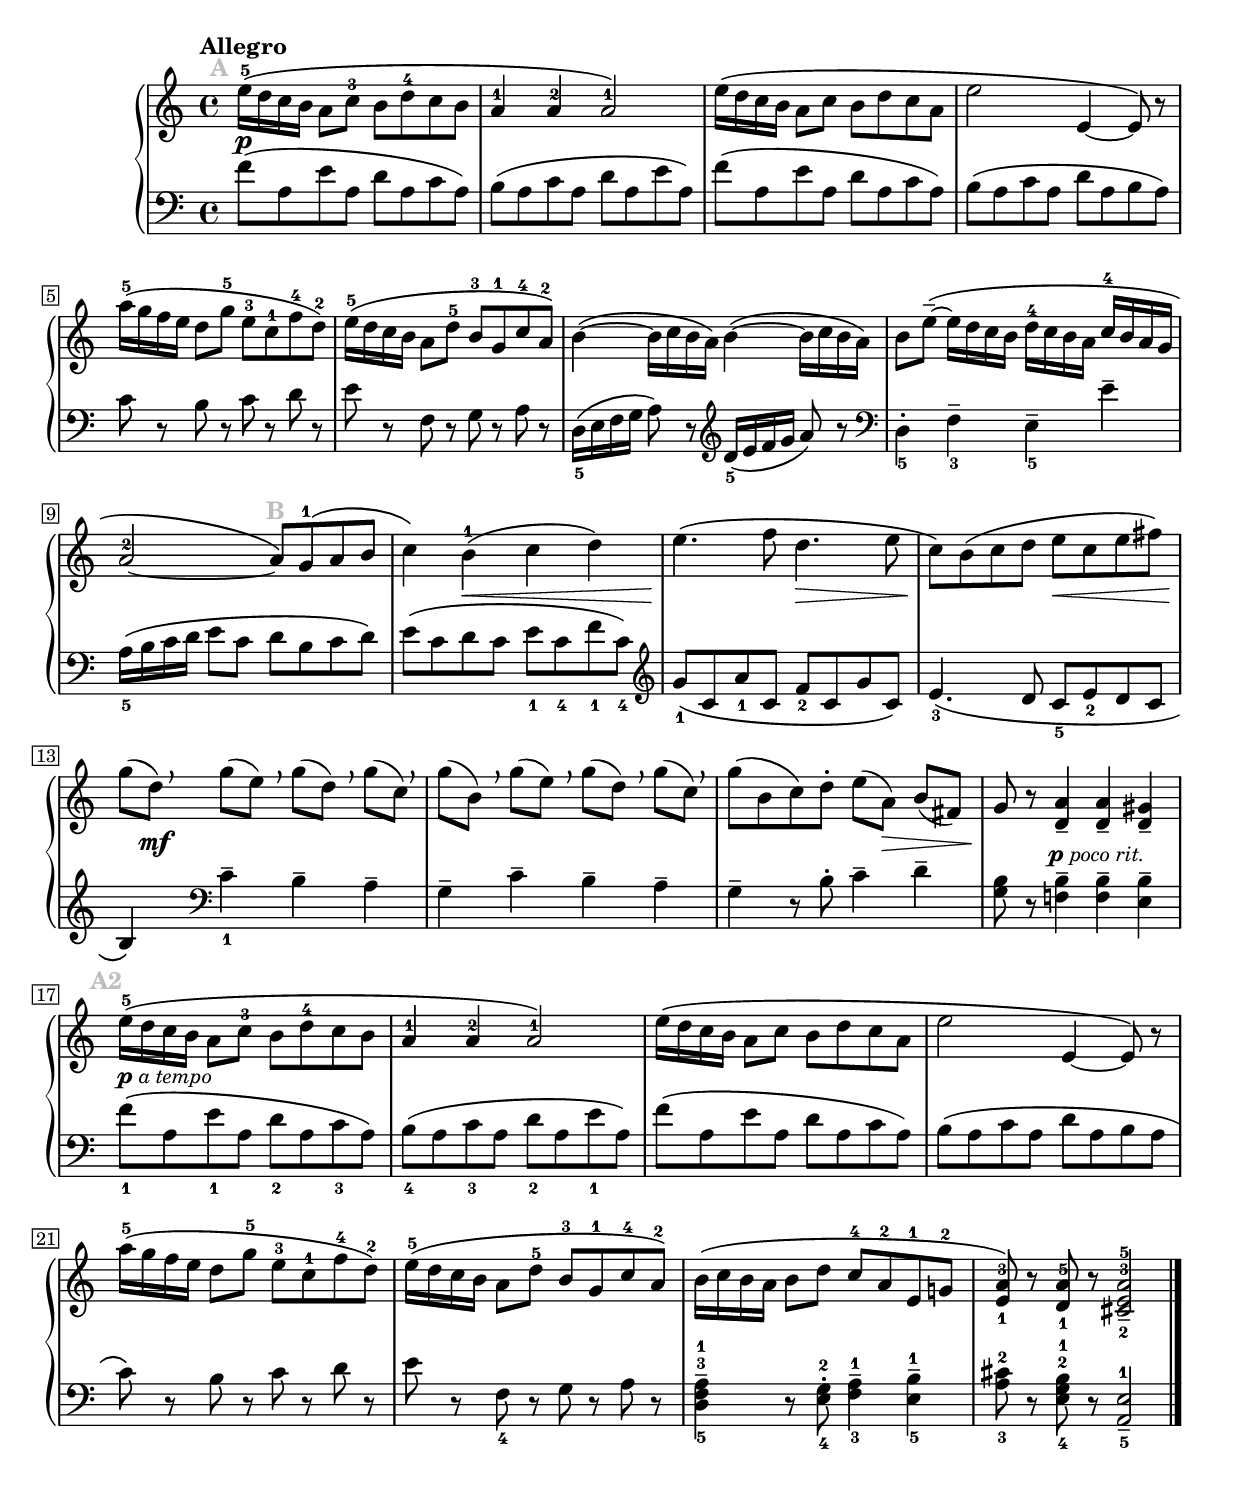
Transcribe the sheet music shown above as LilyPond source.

Global = {
  \key c \major
  \time 4/4
  \include "../global.ly"
}

Soprano = \context Voice = "one" \relative c'' {
  \voiceOne
  \stemNeutral\tieNeutral\phrasingSlurNeutral\slurNeutral
  \override MultiMeasureRest.staff-position = #0
  \override Rest.staff-position = #0
  \override BreathingSign.text =
    \markup { \musicglyph "scripts.raltcomma" }
  \override Fingering.staff-padding = #'()
  %1
  | \tempo "Allegro"
    \textMark \markup { \hspace #2.5 "A" }
    e16-5\( d c b a8
    c-3
    b d-4 c b
  | a4-1 a-2 a2-1\)
  | e'16\( d c b a8 c b d c a
  | e'2 e,4~ e8\) r
  %5
  | a'16-5\( g f e d8 g-5 e-3 c-1 f-4 d-2\)
  | e16-5\( d c b a8 d-5 b-3 g-1 c-4 a-2\)
  | b4~\( b16 c b a\) b4~\( b16 c b a\)
  | b8 e~^-\( e16 d c b d-4 c b a c-4 b a g
  | a2~-2
    \textMark \markup { "B" }
    a8\) g-1\( a b
  %10
  | c4\) b-1\( c d\)
  | e4.\( f8 d4. e8
  | c8\) b\( c d e c e fis\)
  | g8( d) \breathe g[( e]) \breathe g( d) \breathe g[( c,]) \breathe
  | g'8( b,) \breathe g'[( e]) \breathe g( d) \breathe g[( c,]) \breathe
  %15
  | g'\( b, c\) d^. e[( a,]) b( fis)
  | g8 r <d a'>4_- q_- <d gis>_-
  | \textMark \markup { \hspace #-0.5 "A2" }
    e'16-5\( d c b a8
    c-3
    b d-4 c b
  | a4-1 a-2 a2-1\)
  | e'16\( d c b a8 c b d c a
  %20
  | e'2 e,4~ e8\) r
  | a'16-5\( g f e d8 g-5 e-3 c-1 f-4 d-2\)
  | e16-5\( d c b a8 d-5 b-3 g-1 c-4 a-2\)
  | b16\( c b a b8 d c-4 a-2 e-1 g!-2
  | %\set fingeringOrientations = #'(up)
    <e-1 a-3>8\) r <d-1 a'-5> r <cis-2 e-3 a-5>2_-
    \fine
}

Bass = \context Voice = "four" \relative c' {
  \voiceFour
  \stemNeutral\tieNeutral\phrasingSlurNeutral
  \override MultiMeasureRest.staff-position = #0
  \override Rest.staff-position = #0
  %1
  | f8\( a, e' a, d a c a\)
  | b\( a c a d a e' a,\)
  | f'\( a, e' a, d a c a\)
  | b\( a c a d a b a\)
  %5
  | c r b r c r d r
  | e r f, r g r a r
  | d,16-5\( e f g a8\) r \clef "treble" d16-5\( e f g a8\) r
  | \clef "bass" d,,4^.-5 f^--3 e^--5 e'^-
  | a,16-5\( b c d e8 c d b c d\)
  %10
  | e\( c d c e-1 c-4 f-1 c-4\)
    \clef "treble"
  | g'-1\( c, a'-1 c, f-2 c g' c,\)
  | e4.-3\( d8 c-5 e-2 d c
  | b4\) \clef "bass" c^--1 b^- a^-
  | g^- c^- b^- a^-
  %15
  | g^- r8 b^. c4^- d^-
  | <g, b>8 r <f! b>4^- q^- <e b'>^-
  | f'8-1\( a, e'-1 a, d-2 a c-3 a\)
  | b\(-4 a c-3 a d-2 a e'-1 a,\)
  | f'8\( a, e' a, d a c a\)
  %20
  | b\( a c a d a b a
  | c\) r b r c r d r
  | e r f,-4 r g r a r
  | <d,-5 f-3 a-1>4^- r8 <e-4 g-2>^. <f-3 a-1>4^- <e-5 b'-1>^-
  | <a-3 cis-2>8 r <e-4 g-2 b-1> r <a,-5 e'-1>2_-
    \fine
}

centerDynamics = {
  %1
  | s4\p s2.
  | s1*8
  %10
  | s4 s\< s2
  | s2\! s4\> s
  | s2\! s4\< s
  | s8\! s\mf s2.
  | s1
  %15
  | s2 s8 s\> s4
  | s4\!
    \once\override TextScript.extra-offset = #'(-0.5 . 0)
    s-\markup { \dynamic p "poco rit." } s2
  | s4-\markup { \dynamic p "a tempo" } s2.
}

forceBreaks = {
  % page 1
  \repeat unfold 3 { s1\noBreak } s1\break\noPageBreak
  \repeat unfold 3 { s1\noBreak } s1\break\noPageBreak
  \repeat unfold 3 { s1\noBreak } s1\break\noPageBreak
  \repeat unfold 3 { s1\noBreak } s1\break\noPageBreak
  \repeat unfold 3 { s1\noBreak } s1\break\noPageBreak
}

\score {
  \new PianoStaff
  <<
    \accidentalStyle Score.piano
    \context Staff = "upper" <<
      \set Staff.midiInstrument = #"acoustic grand"
      \Global
      \clef treble
      \Soprano
    >>
    \new Devnull \forceBreaks
    \context Dynamics = "dynamics" \centerDynamics
    \context Staff = "lower" <<
      \set Staff.midiInstrument = #"acoustic grand"
      \Global
      \clef bass
      \Bass
    >>
  >>
  \header {
    composer = "Franco Margola"
    opus = ##f % "dC 108"
    title = \markup \smallCaps { "Sei Sonatine Facili" }
    subtitle = \markup { "per pianoforte" }
  }
  \layout {
    \context {
      \PianoStaff
      \override Parentheses.font-size = #-2
      \override TextScript.font-shape = #'italic
      \override TextScript.font-size = #-1
    }
    \context {
      \Score
      \override TextMark.color = #(x11-color "gray")
      \override TextMark.font-series = #'bold
    }
  }
  \midi {
    \tempo 4 = 100
  }
}
